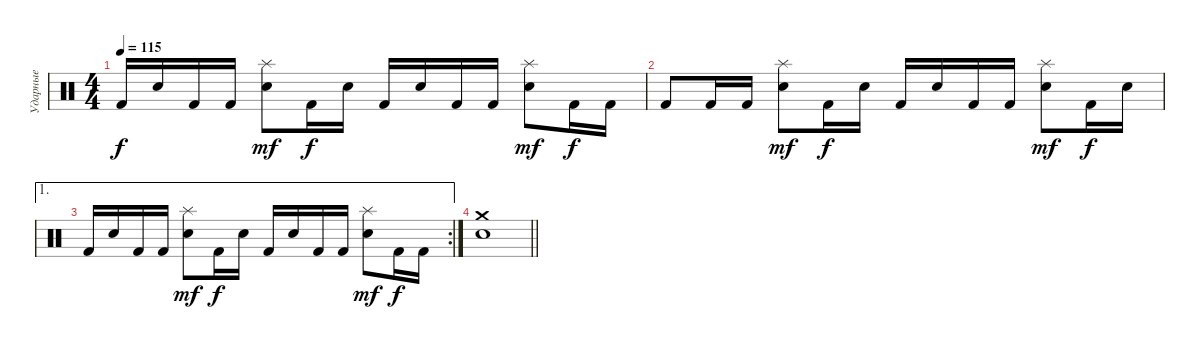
\track ("Ударные" "Ударные") {instrument percussion}
\staff {score}
\articulation defaults
\ts (4 4)
\tempo 115
\clef neutral
\ks c "Kick (hit) 2".16{dy f} "Electric Snare (hit)".16 "Kick (hit) 2".16 "Kick (hit) 2".16
("Electric Snare (hit)" "Splash (hit)").8{dy mf} "Kick (hit) 2".16{dy f} "Electric Snare (hit)".16 "Kick (hit) 2".16 "Electric Snare (hit)".16 "Kick (hit) 2".16 "Kick (hit) 2".16 ("Electric Snare (hit)" "Splash (hit)").8{dy mf} "Kick (hit) 2".16{dy f} "Kick (hit) 2".16 |
"Kick (hit) 2".8 "Kick (hit) 2".16 "Kick (hit) 2".16 ("Electric Snare (hit)" "Splash (hit)").8{dy mf} "Kick (hit) 2".16{dy f} "Electric Snare (hit)".16 "Kick (hit) 2".16 "Electric Snare (hit)".16 "Kick (hit) 2".16 "Kick (hit) 2".16 ("Electric Snare (hit)" "Splash (hit)").8{dy mf} "Kick (hit) 2".16{dy f} "Electric Snare (hit)".16 |
\ae 1
\rc 2 "Kick (hit) 2".16 "Electric Snare (hit)".16 "Kick (hit) 2".16 "Kick (hit) 2".16
("Electric Snare (hit)" "Splash (hit)").8{dy mf} "Kick (hit) 2".16{dy f} "Electric Snare (hit)".16 "Kick (hit) 2".16 "Electric Snare (hit)".16 "Kick (hit) 2".16 "Kick (hit) 2".16 ("Electric Snare (hit)" "Splash (hit)").8{dy mf} "Kick (hit) 2".16{dy f} "Kick (hit) 2".16 |
\barLineRight lightlight
("Electric Snare (hit)" "Crash medium (hit)").1
